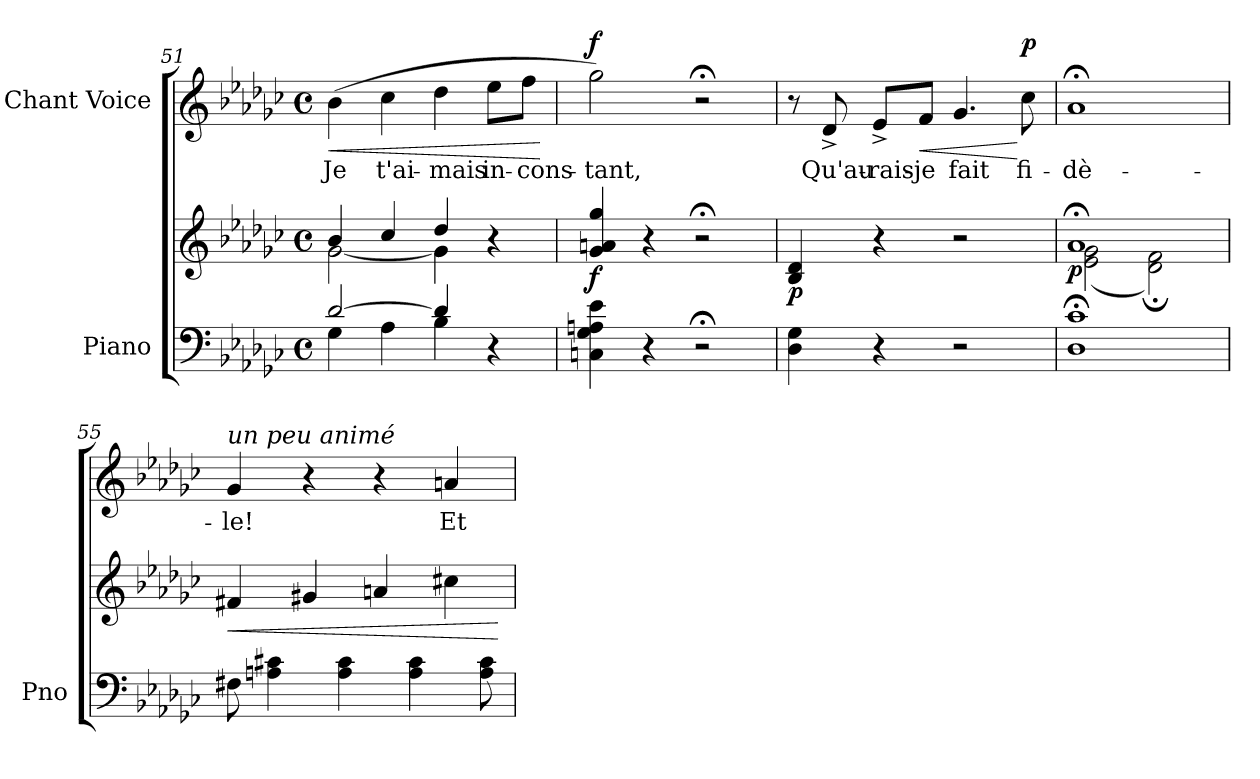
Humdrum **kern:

**kern	**kern	**dynam	**kern	**text	**dynam
*part2	*part2	*part2	*part1	*part1	*part1
*staff3	*staff2	*staff2/3	*staff1	*staff1	*staff1
*I"Piano	*	*	*I"Chant Voice	*	*
*I'Pno	*	*	*	*	*
*clefF4	*clefG2	*	*clefG2	*	*
*k[b-e-a-d-g-c-]	*k[b-e-a-d-g-c-]	*	*k[b-e-a-d-g-c-]	*	*
*M4/4	*M4/4	*	*M4/4	*	*
*met(c)	*met(c)	*	*met(c)	*	*
=51	=51	=51	=51	=51	=51
*^	*^	*	*	*	*
!	!	!	!	!	!	!	!LO:HP:b
[2d-/	4G-\	4b-/	[2g-\	.	(4b-\	Je	<
.	4A-\	4cc-/	.	.	4cc-\	t'ai-	.
4d-/]	4B-\	4dd-/	4g-\]	.	4dd-\	-mais	.
4r	4ryy	4r	4ryy	.	8ee-\L	in-	.
.	.	.	.	.	8ff\J	-cons-	.
*v	*v	*	*	*	*	*	*
*	*v	*v	*	*	*	*
.	.	.	.	.	[
=52	=52	=52	=52	=52	=52
!	!	!LO:DY:b	!	!	!LO:DY:a
4Cn\ 4G-\ 4An\ 4e-\	4g-/ 4an/ 4gg-/	f	2gg-\)	-tant,	f
4r	4r	.	.	.	.
2r;<	2r;<	.	2r;<	.	.
=53	=53	=53	=53	=53	=53
!	!	!LO:DY:b	!	!	!
4D-\ 4G-\	4B-/ 4d-/	p	8r	.	.
.	.	.	8d-^>/	Qu'au-	.
4r	4r	.	8e-^>/L	-rais-	.
!	!	!	!	!	!LO:HP:b
.	.	.	8f/J	-je	<
2r	2r	.	4.g-/	fait	.
!	!	!	!	!	!LO:DY:n=1:a
.	.	.	8cc-\	fi-	[ p
=54	=54	=54	=54	=54	=54
*	*^	*	*	*	*
!	!	!	!LO:DY:b	!	!	!
1D-;< 1c-;<	1a-;<	(2e-\ 2g-\	p	1a-;<	-dè-	.
.	.	2d-\; 2f\;)	.	.	.	.
=55	=55	=55	=55	=55	=55	=55
!	!	!	!	!LO:TX:i:t=un peu animé	!	!
!	!	!	!LO:HP:b	!	!	!
*	*v	*v	*	*	*	*
8F#X\	4f#X/	<	4g-/	-le!	.
4An\ 4c#X\	.	.	.	.	.
.	4g#X/	.	4r	.	.
4A\ 4c#\	.	.	.	.	.
.	4an/	.	4r	.	.
4A\ 4c#\	.	.	.	.	.
.	4cc#X\	.	4an/	Et	.
8A\ 8c#\	.	.	.	.	.
.	.	[	.	.	.
=	=	=	=	=	=
*-	*-	*-	*-	*-	*-
